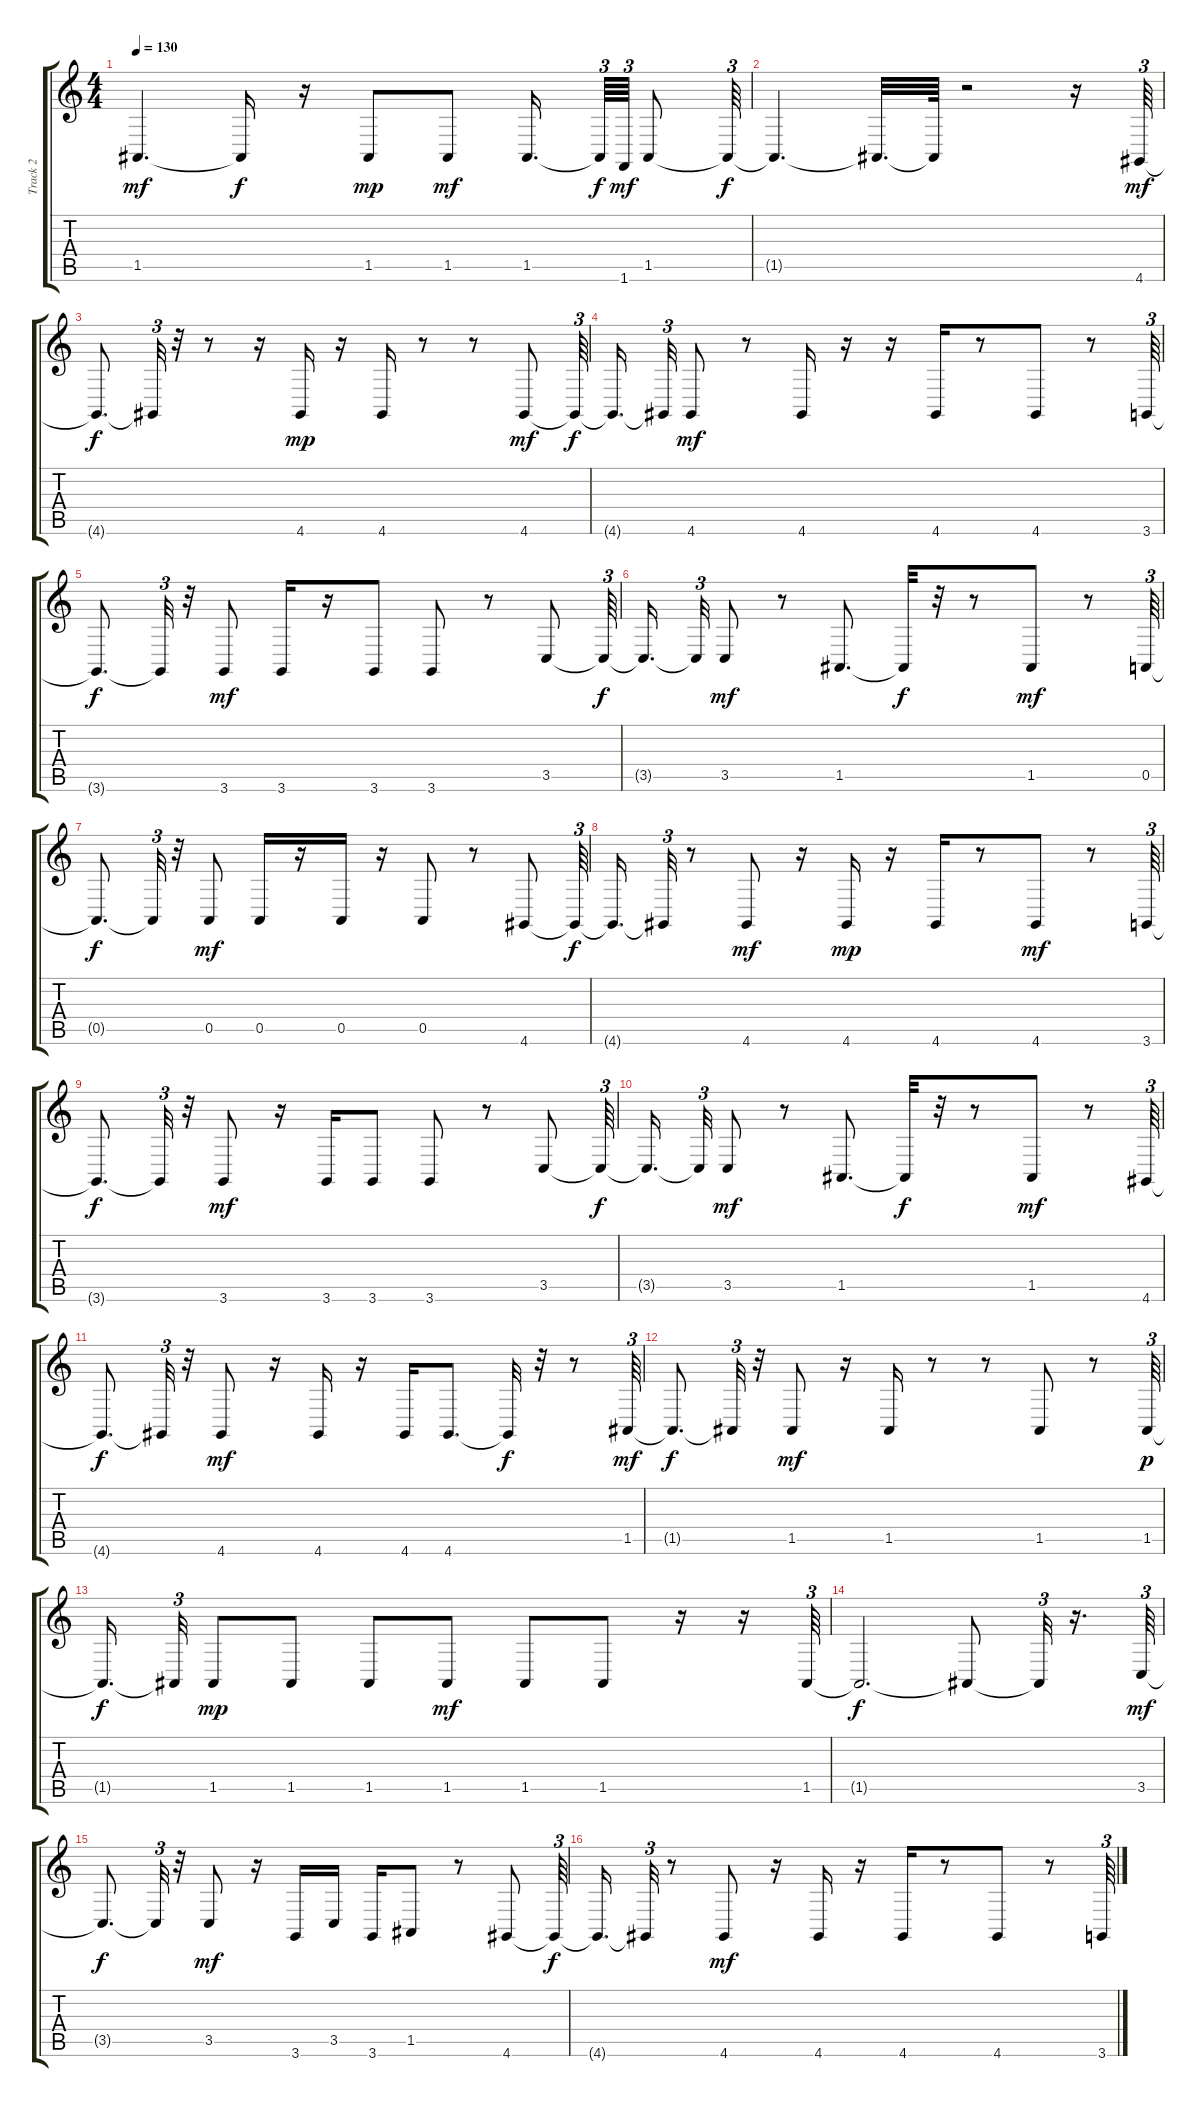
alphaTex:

\track ("Track 2" "Track 2") {instrument acousticgrandpiano}
\staff {score tabs}
\tuning (E4 B3 G3 D3 A2 E2) {hide}
\ts (4 4)
\tempo 130
\clef g2
\ks c
1.5.4{d dy mf} 1.5{t}.16{dy f} r.16 1.5.8{dy mp} 1.5.8{dy mf} 1.5.16{d beam splitsecondary} 1.5{t}.64{tu (3 2) dy f} 1.6.64{tu (3 2) dy mf} 1.5.8 1.5{t}.64{tu (3 2) dy f} |
1.5{t}.4{d} 1.5{t}.32{d} 1.5{t}.64 r.2 r.16 4.6.64{tu (3 2) dy mf} |
4.6{t}.8{d dy f} 4.6{t}.32{tu (3 2)} r.32 r.8 r.16 4.6.16{dy mp} r.16 4.6.16 r.8 r.8 4.6.8{dy mf} 4.6{t}.64{tu (3 2) dy f} |
4.6{t}.16{d beam splitsecondary} 4.6{t}.32{tu (3 2)} 4.6.8{dy mf} r.8 4.6.16 r.16 r.16 4.6.16 r.8 4.6.8 r.8 3.6.64{tu (3 2)} |
3.6{t}.8{d dy f} 3.6{t}.32{tu (3 2)} r.32 3.6.8{dy mf} 3.6.16 r.16 3.6.8 3.6.8 r.8 3.5.8 3.5{t}.64{tu (3 2) dy f} |
3.5{t}.16{d beam splitsecondary} 3.5{t}.32{tu (3 2)} 3.5.8{dy mf} r.8 1.5.8{d} 1.5{t}.32{dy f} r.32 r.8 1.5.8{dy mf} r.8 0.5.64{tu (3 2)} |
0.5{t}.8{d dy f} 0.5{t}.32{tu (3 2)} r.32 0.5.8{dy mf} 0.5.16 r.16 0.5.16 r.16 0.5.8 r.8 4.6.8 4.6{t}.64{tu (3 2) dy f} |
4.6{t}.16{d} 4.6{t}.32{tu (3 2)} r.8 4.6.8{dy mf} r.16 4.6.16{dy mp} r.16 4.6.16 r.8 4.6.8{dy mf} r.8 3.6.64{tu (3 2)} |
3.6{t}.8{d dy f} 3.6{t}.32{tu (3 2)} r.32 3.6.8{dy mf} r.16 3.6.16 3.6.8 3.6.8 r.8 3.5.8 3.5{t}.64{tu (3 2) dy f} |
3.5{t}.16{d beam splitsecondary} 3.5{t}.32{tu (3 2)} 3.5.8{dy mf} r.8 1.5.8{d} 1.5{t}.32{dy f} r.32 r.8 1.5.8{dy mf} r.8 4.6.64{tu (3 2)} |
4.6{t}.8{d dy f} 4.6{t}.32{tu (3 2)} r.32 4.6.8{dy mf} r.16 4.6.16 r.16 4.6.16 4.6.8{d} 4.6{t}.32{dy f} r.32 r.8 1.5.64{tu (3 2) dy mf} |
1.5{t}.8{d dy f} 1.5{t}.32{tu (3 2)} r.32 1.5.8{dy mf} r.16 1.5.16 r.8 r.8 1.5.8 r.8 1.5.64{tu (3 2) dy p} |
1.5{t}.16{d dy f beam splitsecondary} 1.5{t}.32{tu (3 2)} 1.5.8{dy mp} 1.5.8 1.5.8 1.5.8{dy mf} 1.5.8 1.5.8 r.16 r.16 1.5.64{tu (3 2)} |
1.5{t}.2{d dy f} 1.5{t}.8 1.5{t}.32{tu (3 2)} r.16{d} 3.5.64{tu (3 2) dy mf} |
3.5{t}.8{d dy f} 3.5{t}.32{tu (3 2)} r.32 3.5.8{dy mf} r.16 3.6.16 3.5.16 3.6.16 1.5.8 r.8 4.6.8 4.6{t}.64{tu (3 2) dy f} |
4.6{t}.16{d} 4.6{t}.32{tu (3 2)} r.8 4.6.8{dy mf} r.16 4.6.16 r.16 4.6.16 r.8 4.6.8 r.8 3.6.64{tu (3 2)}
